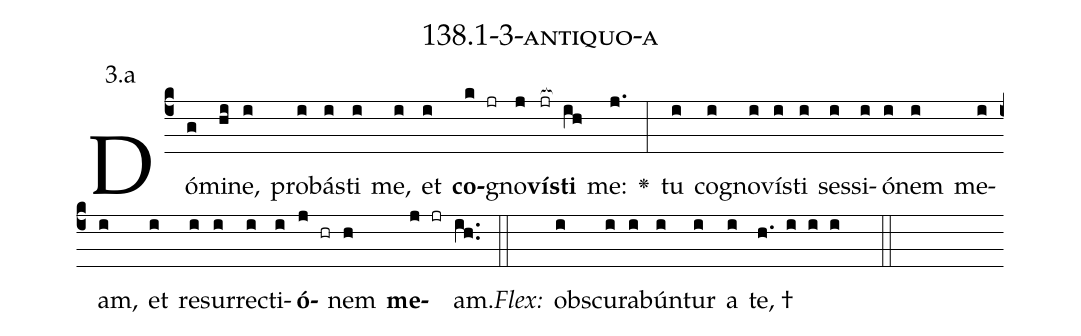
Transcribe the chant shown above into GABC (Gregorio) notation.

name: 138.1-3-antiquo-a;
annotation: 3.a;
%%
(c4)Dó(g)mi(hi)ne,(i) pro(i)bás(i)ti(i) me,(i) et(i) <b>co</b>(k jr)gno(j)<b>vís</b>(jr[ocb:1{])<b>ti</b>(ih[ocb:0}]) me:(j.) <v>\greheightstar</v>(:) tu(i) co(i)gno(i)vís(i)ti(i) ses(i)si(i)ó(i)nem(i) me(i)am,(i) et(i) re(i)sur(i)rec(i)ti(i)<b>ó</b>(j hr)nem(h) <b>me</b>(j jr)am.(ih..) (::)
<i>Flex:</i>()  obs(i)cu(i)ra(i)bún(i)tur(i) a(i) te, †(h. i i i  ::)

%E(i) u(i) o(j) u(h) a(j) e.(ih..) (::)
